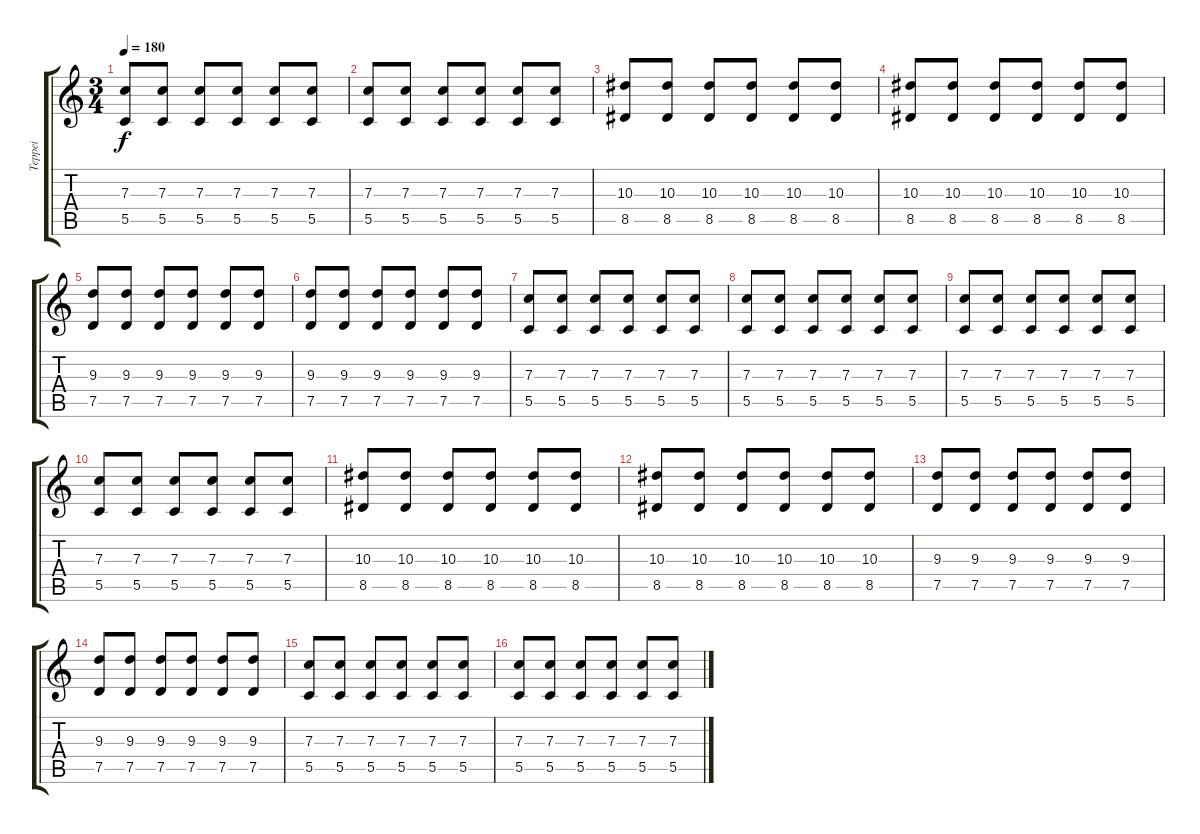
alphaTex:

\track ("Teppei" "Teppei") {instrument distortionguitar}
\staff {score tabs}
\tuning (D4 A3 F3 C3 G2 C2) {hide}
\ts (3 4)
\tempo 180
\clef g2
\ks c
(7.3 5.5).8{dy f} (7.3 5.5).8 (7.3 5.5).8 (7.3 5.5).8 (7.3 5.5).8 (7.3 5.5).8 |
(7.3 5.5).8 (7.3 5.5).8 (7.3 5.5).8 (7.3 5.5).8 (7.3 5.5).8 (7.3 5.5).8 |
(10.3 8.5).8 (10.3 8.5).8 (10.3 8.5).8 (10.3 8.5).8 (10.3 8.5).8 (10.3 8.5).8 |
(10.3 8.5).8 (10.3 8.5).8 (10.3 8.5).8 (10.3 8.5).8 (10.3 8.5).8 (10.3 8.5).8 |
(9.3 7.5).8 (9.3 7.5).8 (9.3 7.5).8 (9.3 7.5).8 (9.3 7.5).8 (9.3 7.5).8 |
(9.3 7.5).8 (9.3 7.5).8 (9.3 7.5).8 (9.3 7.5).8 (9.3 7.5).8 (9.3 7.5).8 |
(7.3 5.5).8 (7.3 5.5).8 (7.3 5.5).8 (7.3 5.5).8 (7.3 5.5).8 (7.3 5.5).8 |
(7.3 5.5).8 (7.3 5.5).8 (7.3 5.5).8 (7.3 5.5).8 (7.3 5.5).8 (7.3 5.5).8 |
(7.3 5.5).8 (7.3 5.5).8 (7.3 5.5).8 (7.3 5.5).8 (7.3 5.5).8 (7.3 5.5).8 |
(7.3 5.5).8 (7.3 5.5).8 (7.3 5.5).8 (7.3 5.5).8 (7.3 5.5).8 (7.3 5.5).8 |
(10.3 8.5).8 (10.3 8.5).8 (10.3 8.5).8 (10.3 8.5).8 (10.3 8.5).8 (10.3 8.5).8 |
(10.3 8.5).8 (10.3 8.5).8 (10.3 8.5).8 (10.3 8.5).8 (10.3 8.5).8 (10.3 8.5).8 |
(9.3 7.5).8 (9.3 7.5).8 (9.3 7.5).8 (9.3 7.5).8 (9.3 7.5).8 (9.3 7.5).8 |
(9.3 7.5).8 (9.3 7.5).8 (9.3 7.5).8 (9.3 7.5).8 (9.3 7.5).8 (9.3 7.5).8 |
(7.3 5.5).8 (7.3 5.5).8 (7.3 5.5).8 (7.3 5.5).8 (7.3 5.5).8 (7.3 5.5).8 |
(7.3 5.5).8 (7.3 5.5).8 (7.3 5.5).8 (7.3 5.5).8 (7.3 5.5).8 (7.3 5.5).8
